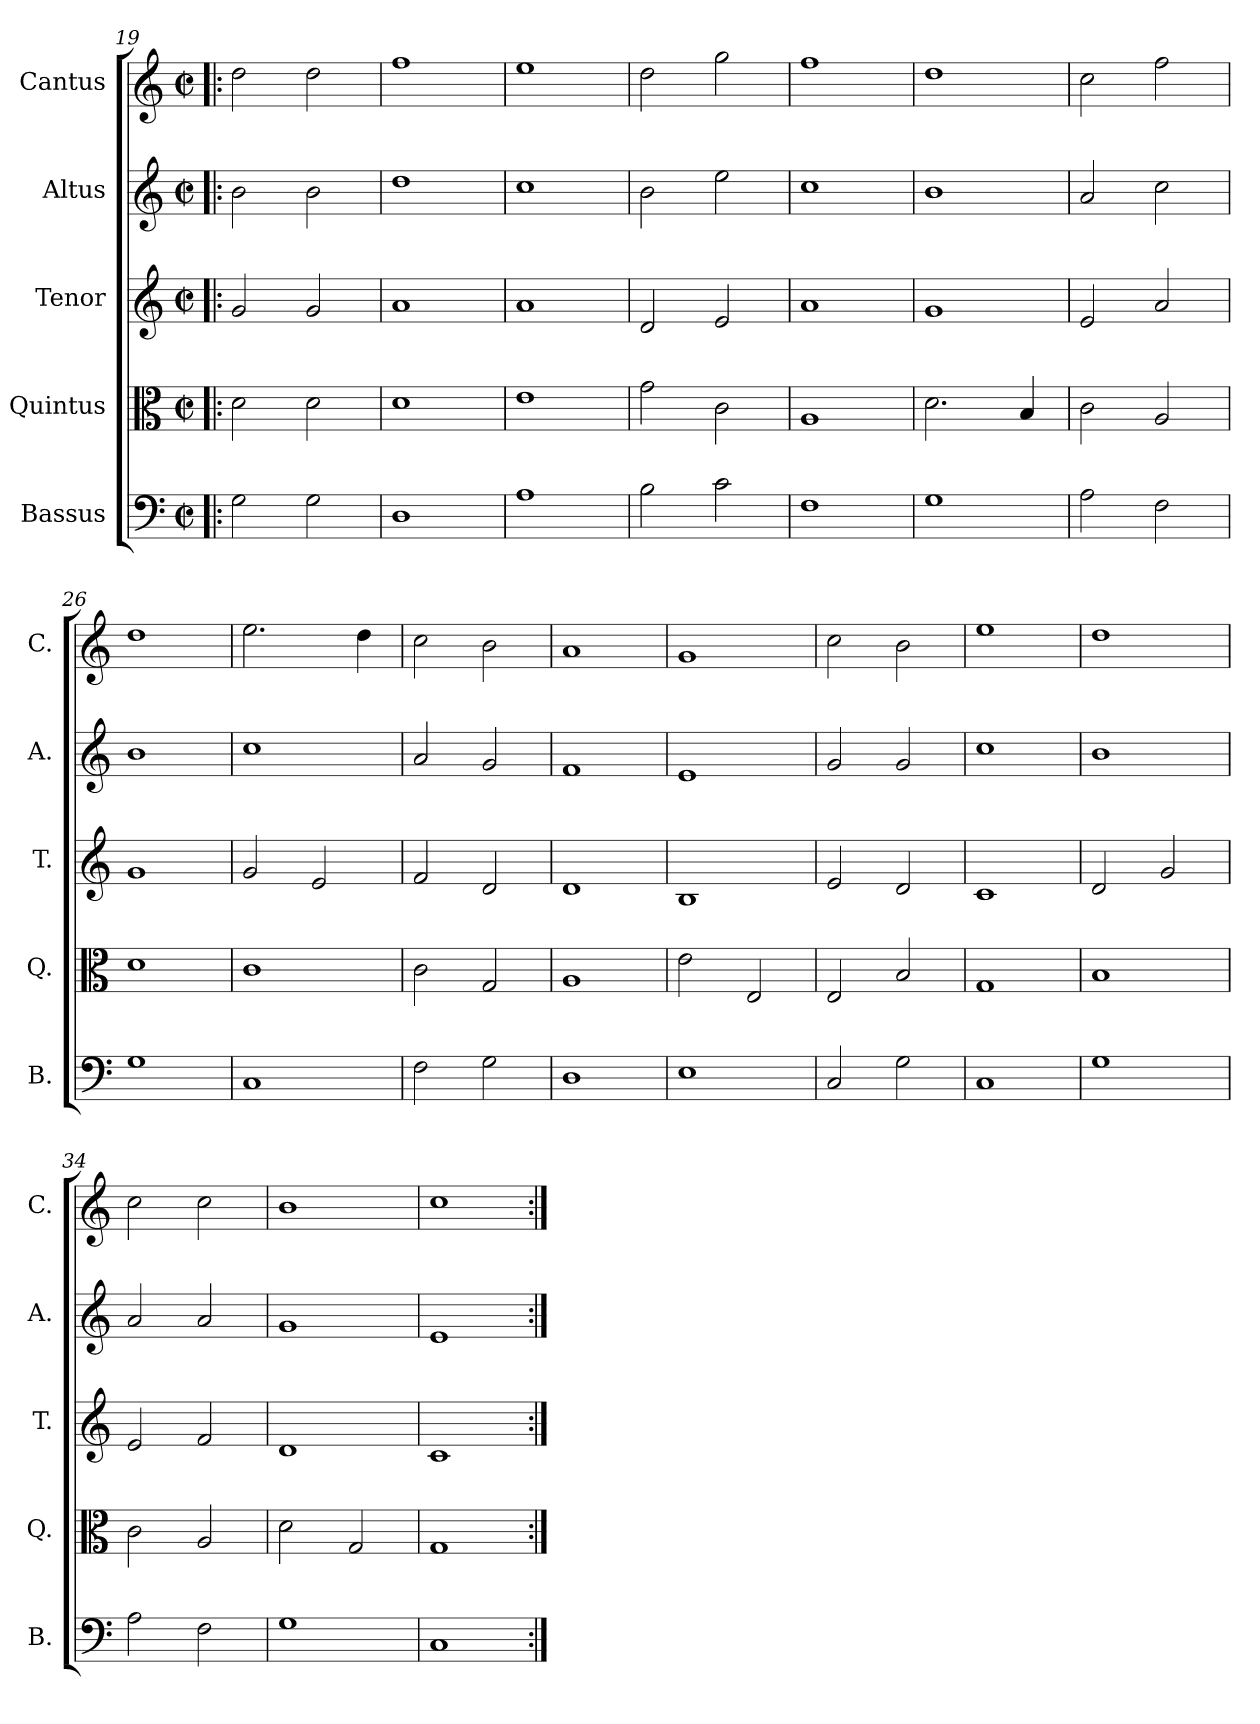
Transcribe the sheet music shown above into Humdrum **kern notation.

**kern	**kern	**kern	**kern	**kern
*part5	*part4	*part3	*part2	*part1
*staff5	*staff4	*staff3	*staff2	*staff1
*I"Bassus	*I"Quintus	*I"Tenor	*I"Altus	*I"Cantus
*I'B.	*I'Q.	*I'T.	*I'A.	*I'C.
*clefF4	*clefC3	*clefG2	*clefG2	*clefG2
*k[]	*k[]	*k[]	*k[]	*k[]
*M2/2	*M2/2	*M2/2	*M2/2	*M2/2
*met(c|)	*met(c|)	*met(c|)	*met(c|)	*met(c|)
=19!|:	=19!|:	=19!|:	=19!|:	=19!|:
2G\	2d\	2g/	2b\	2dd\
2G\	2d\	2g/	2b\	2dd\
=20	=20	=20	=20	=20
1D	1d	1a	1dd	1ff
=21	=21	=21	=21	=21
1A	1e	1a	1cc	1ee
=22	=22	=22	=22	=22
2B\	2g\	2d/	2b\	2dd\
2c\	2c\	2e/	2ee\	2gg\
=23	=23	=23	=23	=23
1F	1A	1a	1cc	1ff
=24	=24	=24	=24	=24
1G	2.d\	1g	1b	1dd
.	4B/	.	.	.
=25	=25	=25	=25	=25
2A\	2c\	2e/	2a/	2cc\
2F\	2A/	2a/	2cc\	2ff\
=26	=26	=26	=26	=26
1G	1d	1g	1b	1dd
!!LO:LB:g=z
=27	=27	=27	=27	=27
1C	1c	2g/	1cc	2.ee\
.	.	2e/	.	.
.	.	.	.	4dd\
=28	=28	=28	=28	=28
2F\	2c\	2f/	2a/	2cc\
2G\	2G/	2d/	2g/	2b\
=29	=29	=29	=29	=29
1D	1A	1d	1f	1a
=30	=30	=30	=30	=30
1E	2e\	1B	1e	1g
.	2E/	.	.	.
=31	=31	=31	=31	=31
2C/	2E/	2e/	2g/	2cc\
2G\	2B/	2d/	2g/	2b\
=32	=32	=32	=32	=32
1C	1G	1c	1cc	1ee
=33	=33	=33	=33	=33
1G	1B	2d/	1b	1dd
.	.	2g/	.	.
=34	=34	=34	=34	=34
2A\	2c\	2e/	2a/	2cc\
2F\	2A/	2f/	2a/	2cc\
=35	=35	=35	=35	=35
1G	2d\	1d	1g	1b
.	2G/	.	.	.
=36	=36	=36	=36	=36
1C	1G	1c	1e	1cc
=:|!	=:|!	=:|!	=:|!	=:|!
*-	*-	*-	*-	*-
